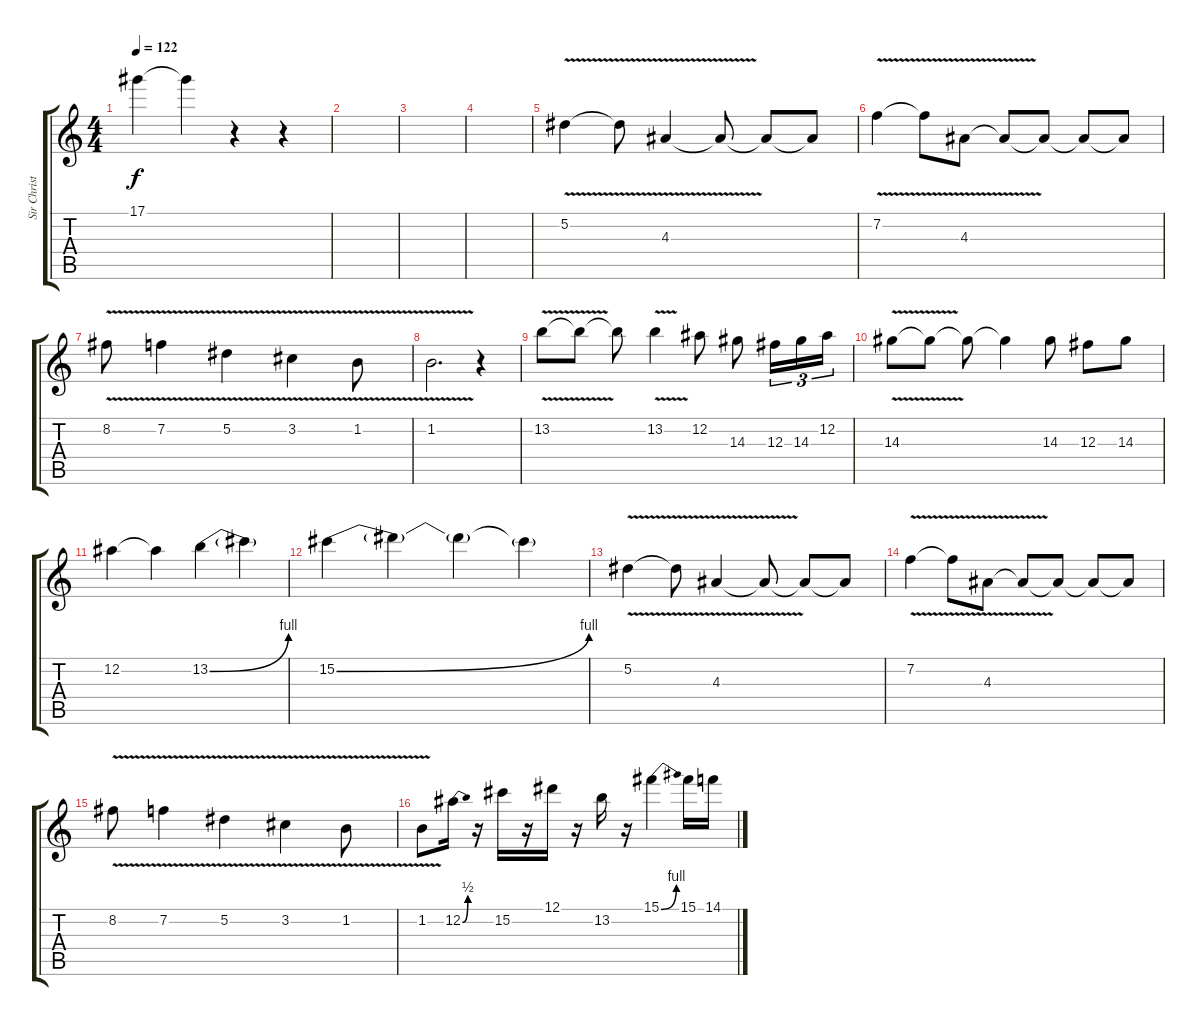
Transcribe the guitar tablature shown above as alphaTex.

\track ("Sir Christus" "Sir Christ") {instrument overdrivenguitar}
\staff {score tabs}
\tuning (Eb4 Bb3 Gb3 Db3 Ab2 Eb2) {hide}
\ts (4 4)
\tempo 122
\clef g2
\ks c
17.1{t}.4{dy f} 17.1{t}.4 r.4 r.4 |
|
|
|
5.2{v}.4 5.2{t}.8 4.3{v}.4 4.3{t}.8 4.3{t}.8 4.3{t}.8 |
7.2{v}.4 7.2{t}.8 4.3{v}.8 4.3{t}.8 4.3{t}.8 4.3{t}.8 4.3{t}.8 |
8.2{v}.8 7.2{v}.4 5.2{v}.4 3.2{v}.4 1.2{v}.8 |
1.2{v}.2{d} r.4 |
13.2{v}.8 13.2{t}.8 13.2{t}.8 13.2{v}.4 12.2.8 14.3.8 12.3.16{tu (3 2)} 14.3.16{tu (3 2)} 12.2.16{tu (3 2)} |
14.3{v}.8 14.3{t}.8 14.3{t}.8 14.3{t}.4 14.3.8 12.3.8 14.3.8 |
12.2.4 12.2{t}.4 13.2{be (bend 0 0 60 4)}.4 13.2{t}.4 |
15.2{be (bend 0 0 60 4)}.4 15.2{t}.4 15.2{t}.4 15.2{t}.4 |
5.2{v}.4 5.2{t}.8 4.3{v}.4 4.3{t}.8 4.3{t}.8 4.3{t}.8 |
7.2{v}.4 7.2{t}.8 4.3{v}.8 4.3{t}.8 4.3{t}.8 4.3{t}.8 4.3{t}.8 |
8.2{v}.8 7.2{v}.4 5.2{v}.4 3.2{v}.4 1.2{v}.8 |
1.2{v}.8 12.2{be (bend 0 0 60 2)}.16 r.16 15.2.16 r.16 12.1.16 r.16 13.2.16 r.16 15.1{be (bend 0 0 60 4)}.4 15.1.16 14.1.16
